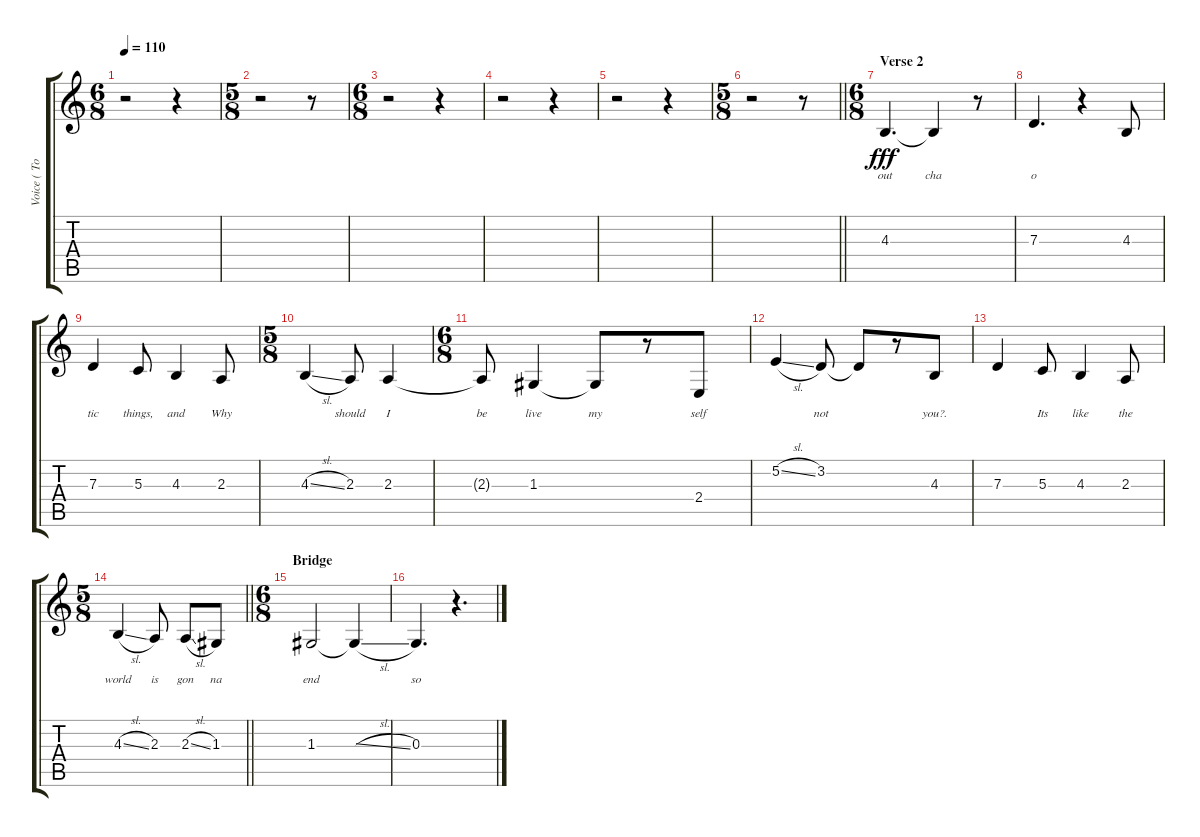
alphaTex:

\track ("Voice ( Tom Yorke )" "Voice ( To") {instrument voiceoohs}
\staff {score tabs}
\tuning (E4 B3 G3 D3 A2 E2) {hide}
\ts (6 8)
\tempo 110
\clef g2
\ks c
r.2{dy fff} r.4 |
\ts (5 8)
r.2 r.8 |
\ts (6 8)
r.2 r.4 |
r.2 r.4 |
r.2 r.4 |
\ts (5 8)
\barLineRight lightlight
r.2 r.8 |
\ts (6 8)
\section ("" "Verse 2")
4.3.4{d lyrics (0 "out") lyrics (1 "") lyrics (2 "") lyrics (3 "") lyrics (4 "")} 4.3{t}.4{lyrics (0 "cha") lyrics (1 "") lyrics (2 "") lyrics (3 "") lyrics (4 "")} r.8 |
7.3.4{d lyrics (0 "o") lyrics (1 "") lyrics (2 "") lyrics (3 "") lyrics (4 "")} r.4 4.3.8{lyrics (0 "") lyrics (1 "") lyrics (2 "") lyrics (3 "") lyrics (4 "")} |
7.3.4{lyrics (0 "tic") lyrics (1 "") lyrics (2 "") lyrics (3 "") lyrics (4 "")} 5.3.8{lyrics (0 "things,") lyrics (1 "") lyrics (2 "") lyrics (3 "") lyrics (4 "")} 4.3.4{lyrics (0 "and") lyrics (1 "") lyrics (2 "") lyrics (3 "") lyrics (4 "")} 2.3.8{lyrics (0 "Why") lyrics (1 "") lyrics (2 "") lyrics (3 "") lyrics (4 "")} |
\ts (5 8)
4.3{sl}.4{lyrics (0 "") lyrics (1 "") lyrics (2 "") lyrics (3 "") lyrics (4 "")} 2.3.8{lyrics (0 "should") lyrics (1 "") lyrics (2 "") lyrics (3 "") lyrics (4 "")} 2.3.4{lyrics (0 "I") lyrics (1 "") lyrics (2 "") lyrics (3 "") lyrics (4 "")} |
\ts (6 8)
2.3{t}.8{lyrics (0 "be") lyrics (1 "") lyrics (2 "") lyrics (3 "") lyrics (4 "")} 1.3.4{lyrics (0 "live") lyrics (1 "") lyrics (2 "") lyrics (3 "") lyrics (4 "")} 1.3{t}.8{lyrics (0 "my") lyrics (1 "") lyrics (2 "") lyrics (3 "") lyrics (4 "")} r.8 2.4.8{lyrics (0 "self") lyrics (1 "") lyrics (2 "") lyrics (3 "") lyrics (4 "")} |
5.2{sl}.4{lyrics (0 "") lyrics (1 "") lyrics (2 "") lyrics (3 "") lyrics (4 "")} 3.2.8{lyrics (0 "not") lyrics (1 "") lyrics (2 "") lyrics (3 "") lyrics (4 "")} 3.2{t}.8{lyrics (0 "") lyrics (1 "") lyrics (2 "") lyrics (3 "") lyrics (4 "")} r.8 4.3.8{lyrics (0 "you?.") lyrics (1 "") lyrics (2 "") lyrics (3 "") lyrics (4 "")} |
7.3.4{lyrics (0 "") lyrics (1 "") lyrics (2 "") lyrics (3 "") lyrics (4 "")} 5.3.8{lyrics (0 "Its") lyrics (1 "") lyrics (2 "") lyrics (3 "") lyrics (4 "")} 4.3.4{lyrics (0 "like") lyrics (1 "") lyrics (2 "") lyrics (3 "") lyrics (4 "")} 2.3.8{lyrics (0 "the") lyrics (1 "") lyrics (2 "") lyrics (3 "") lyrics (4 "")} |
\ts (5 8)
\barLineRight lightlight
4.3{sl}.4{lyrics (0 "world") lyrics (1 "") lyrics (2 "") lyrics (3 "") lyrics (4 "")} 2.3.8{lyrics (0 "is") lyrics (1 "") lyrics (2 "") lyrics (3 "") lyrics (4 "")} 2.3{sl}.8{lyrics (0 "gon") lyrics (1 "") lyrics (2 "") lyrics (3 "") lyrics (4 "")} 1.3.8{lyrics (0 "na") lyrics (1 "") lyrics (2 "") lyrics (3 "") lyrics (4 "")} |
\ts (6 8)
\section ("" "Bridge")
1.3.2{lyrics (0 "end") lyrics (1 "") lyrics (2 "") lyrics (3 "") lyrics (4 "")} 1.3{sl t}.4{lyrics (0 "") lyrics (1 "") lyrics (2 "") lyrics (3 "") lyrics (4 "")} |
0.3.4{d lyrics (0 "so") lyrics (1 "") lyrics (2 "") lyrics (3 "") lyrics (4 "")} r.4{d}
